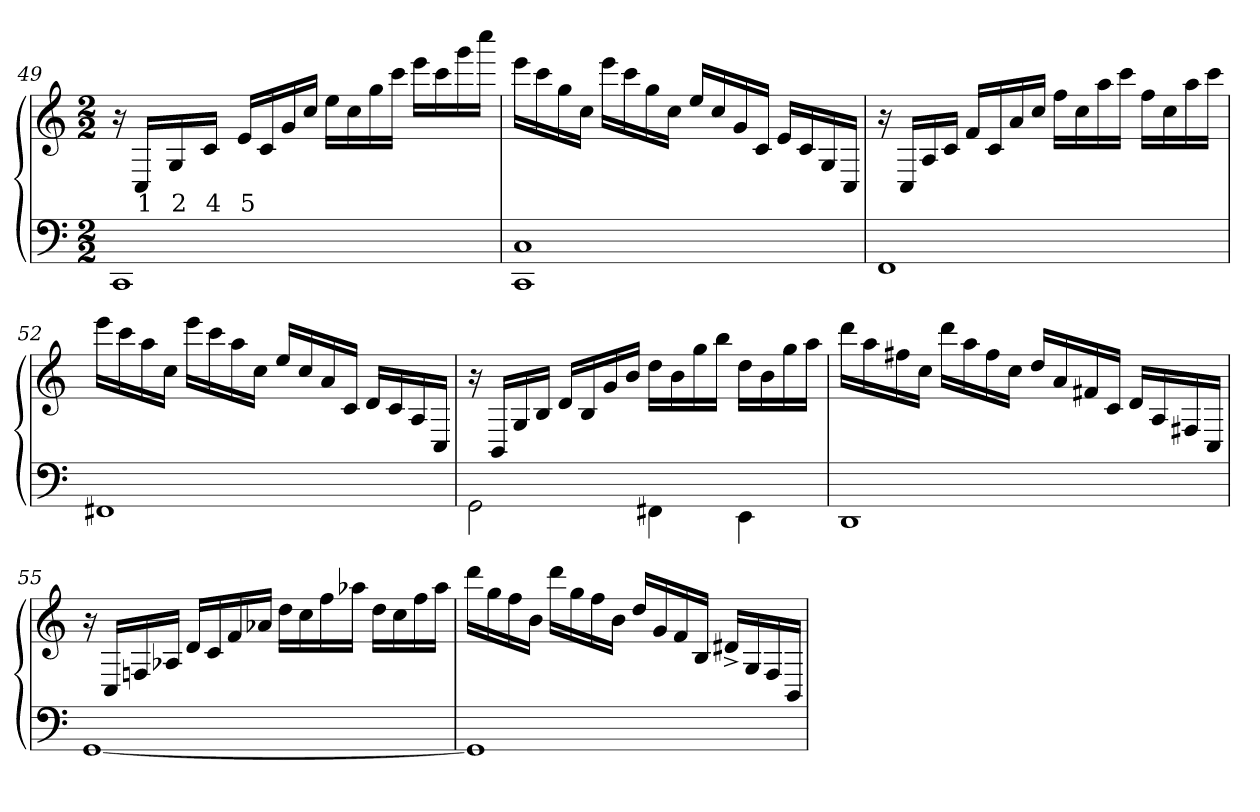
**kern	**kern	**text
*part2	*part1	*part1
*staff2	*staff1	*staff1
*clefF4	*clefG2	*
*k[]	*k[]	*
*M2/2	*M2/2	*
=49	=49	=49
1CC	16r	.
.	16CLL	1
.	16G	2
.	16cJJ	4
.	16eLL	5
.	16c	.
.	16g	.
.	16ccJJ	.
.	16eeLL	.
.	16cc	.
.	16gg	.
.	16cccJJ	.
.	16eeeLL	.
.	16ccc	.
.	16ggg	.
.	16ccccJJ	.
=50	=50	=50
1C 1CC	16eeeLL	.
.	16ccc	.
.	16gg	.
.	16ccJJ	.
.	16eeeLL	.
.	16ccc	.
.	16gg	.
.	16ccJJ	.
.	16eeLL	.
.	16cc	.
.	16g	.
.	16cJJ	.
.	16eLL	.
.	16c	.
.	16G	.
.	16CJJ	.
=51	=51	=51
1FF	16r	.
.	16CLL	.
.	16A	.
.	16cJJ	.
.	16fLL	.
.	16c	.
.	16a	.
.	16ccJJ	.
.	16ffLL	.
.	16cc	.
.	16aa	.
.	16cccJJ	.
.	16ffLL	.
.	16cc	.
.	16aa	.
.	16cccJJ	.
=52	=52	=52
1FF#X	16eeeLL	.
.	16ccc	.
.	16aa	.
.	16ccJJ	.
.	16eeeLL	.
.	16ccc	.
.	16aa	.
.	16ccJJ	.
.	16eeLL	.
.	16cc	.
.	16a	.
.	16cJJ	.
.	16dLL	.
.	16c	.
.	16A	.
.	16CJJ	.
=53	=53	=53
2GG\	16r	.
.	16BBLL	.
.	16G	.
.	16BJJ	.
.	16dLL	.
.	16B	.
.	16g	.
.	16bJJ	.
4FF#X\	16ddLL	.
.	16b	.
.	16gg	.
.	16bbJJ	.
4EE\	16ddLL	.
.	16b	.
.	16gg	.
.	16aaJJ	.
=54	=54	=54
1DD	16dddLL	.
.	16aa	.
.	16ff#X	.
.	16ccJJ	.
.	16dddLL	.
.	16aa	.
.	16ff#	.
.	16ccJJ	.
.	16ddLL	.
.	16a	.
.	16f#	.
.	16cJJ	.
.	16dLL	.
.	16A	.
.	16F#	.
.	16CJJ	.
=55	=55	=55
[1GG	16r	.
.	16CLL	.
.	16Fn	.
.	16A-XJJ	.
.	16dLL	.
.	16c	.
.	16f	.
.	16a-JJ	.
.	16ddLL	.
.	16cc	.
.	16ff	.
.	16aa-JJ	.
.	16ddLL	.
.	16cc	.
.	16ff	.
.	16aa-JJ	.
=56	=56	=56
1GG]	16dddLL	.
.	16gg	.
.	16ff	.
.	16bJJ	.
.	16dddLL	.
.	16gg	.
.	16ff	.
.	16bJJ	.
.	16ddLL	.
.	16g	.
.	16f	.
.	16BJJ	.
.	16d#X^>LL	.
.	16G	.
.	16F	.
.	16BBJJ	.
=	=	=
*-	*-	*-
